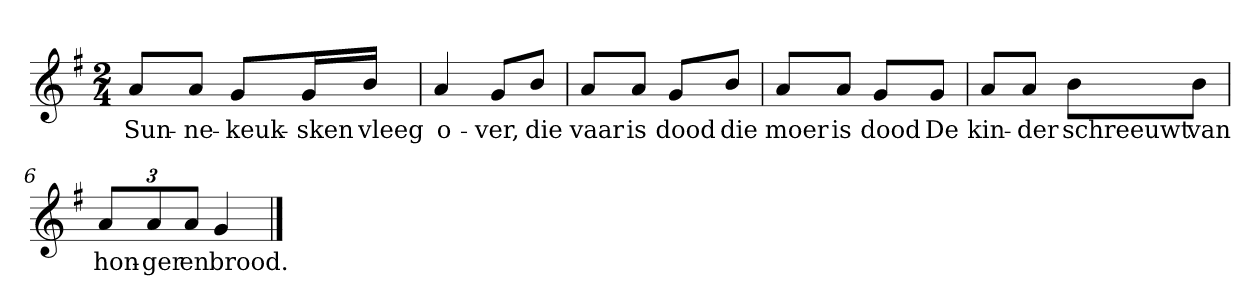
**kern	**text
*part1	*part1
*staff1	*staff1
*clefG2	*
*k[f#]	*
*G:	*
*M2/4	*
*MM120	*
=1	=1
8a/L	Sun-
8a/J	-ne-
8g/L	-keuk-
16g/L	-sken
16b/JJ	vleeg
=2	=2
4a	o-
8g/L	-ver,
8b/J	die
=3	=3
8a/L	vaar
8a/J	is
8g/L	dood
8b/J	die
=4	=4
8a/L	moer
8a/J	is
8g/L	dood
8g/J	De
=5	=5
8a/L	kin-
8a/J	-der
8b\L	schreeuwt
8b\J	van
=6	=6
12a/L	hon-
12a/	-ger
12a/J	en
4g	brood.
==	==
*-	*-
